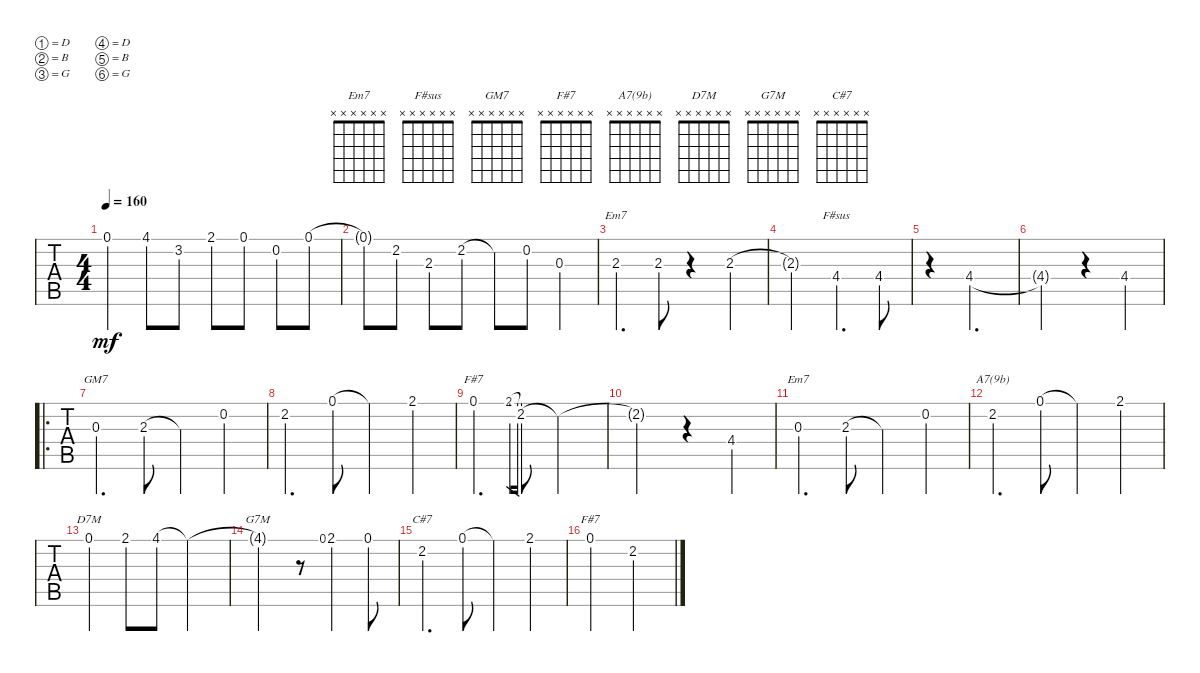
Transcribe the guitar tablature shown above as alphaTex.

\defaultSystemsLayout 4
\bracketExtendMode groupsimilarinstruments
\singleTrackTrackNamePolicy hidden
\multiTrackTrackNamePolicy hidden
\otherSystemsTrackNameOrientation horizontal
\track ("Dobro" "Dobro") {multiBarRest instrument acousticguitarsteel}
\staff {tabs}
\tuning (D4 B3 G3 D3 B2 G2)
\chord ("Em7" x x x x x x)
\chord ("F#sus" x x x x x x)
\chord ("GM7" x x x x x x)
\chord ("F#7" x x x x x x)
\chord ("A7(9b)" x x x x x x)
\chord ("D7M" x x x x x x)
\chord ("G7M" x x x x x x)
\chord ("C#7" x x x x x x)
\ts (4 4)
\tempo 160
\clef g2
\ks d
0.1.4{dy mf instrument acousticguitarsteel} 4.1.8 3.2.8 2.1.8 0.1.8 0.2.8 0.1.8 |
0.1{t}.8 2.2.8 2.3.8 2.2.8 2.2{t}.8 0.2.8 0.3.4 |
2.3.4{d ch "Em7"} 2.3.8 r.4 2.3.4 |
2.3{t}.2 4.4.4{d ch "F#sus"} 4.4.8 |
r.4 4.4.2{d} |
4.4{t}.2 r.4 4.4.4 |
\ro
0.3.4{d ch "GM7"} 2.3.8 2.3{t}.4 0.2.4 |
2.2.4{d} 0.1.8 0.1{t}.4 2.1.4 |
0.1.4{d ch "F#7"} 2.1.16{gr} 2.1{t}.16{gr} 2.2.8 2.2{t}.2 |
2.2{t}.2 r.4 4.4.4 |
0.3.4{d ch "Em7"} 2.3.8 2.3{t}.4 0.2.4 |
2.2.4{d ch "A7(9b)"} 0.1.8 0.1{t}.4 2.1.4 |
0.1.4{ch "D7M"} 2.1.8 4.1.8 4.1{t}.2 |
4.1{t}.2{ch "G7M"} r.8 0.1.8{gr} 2.1.4 0.1.8 |
2.2.4{d ch "C#7"} 0.1.8 0.1{t}.4 2.1.4 |
0.1.2{ch "F#7"} 2.2.2
